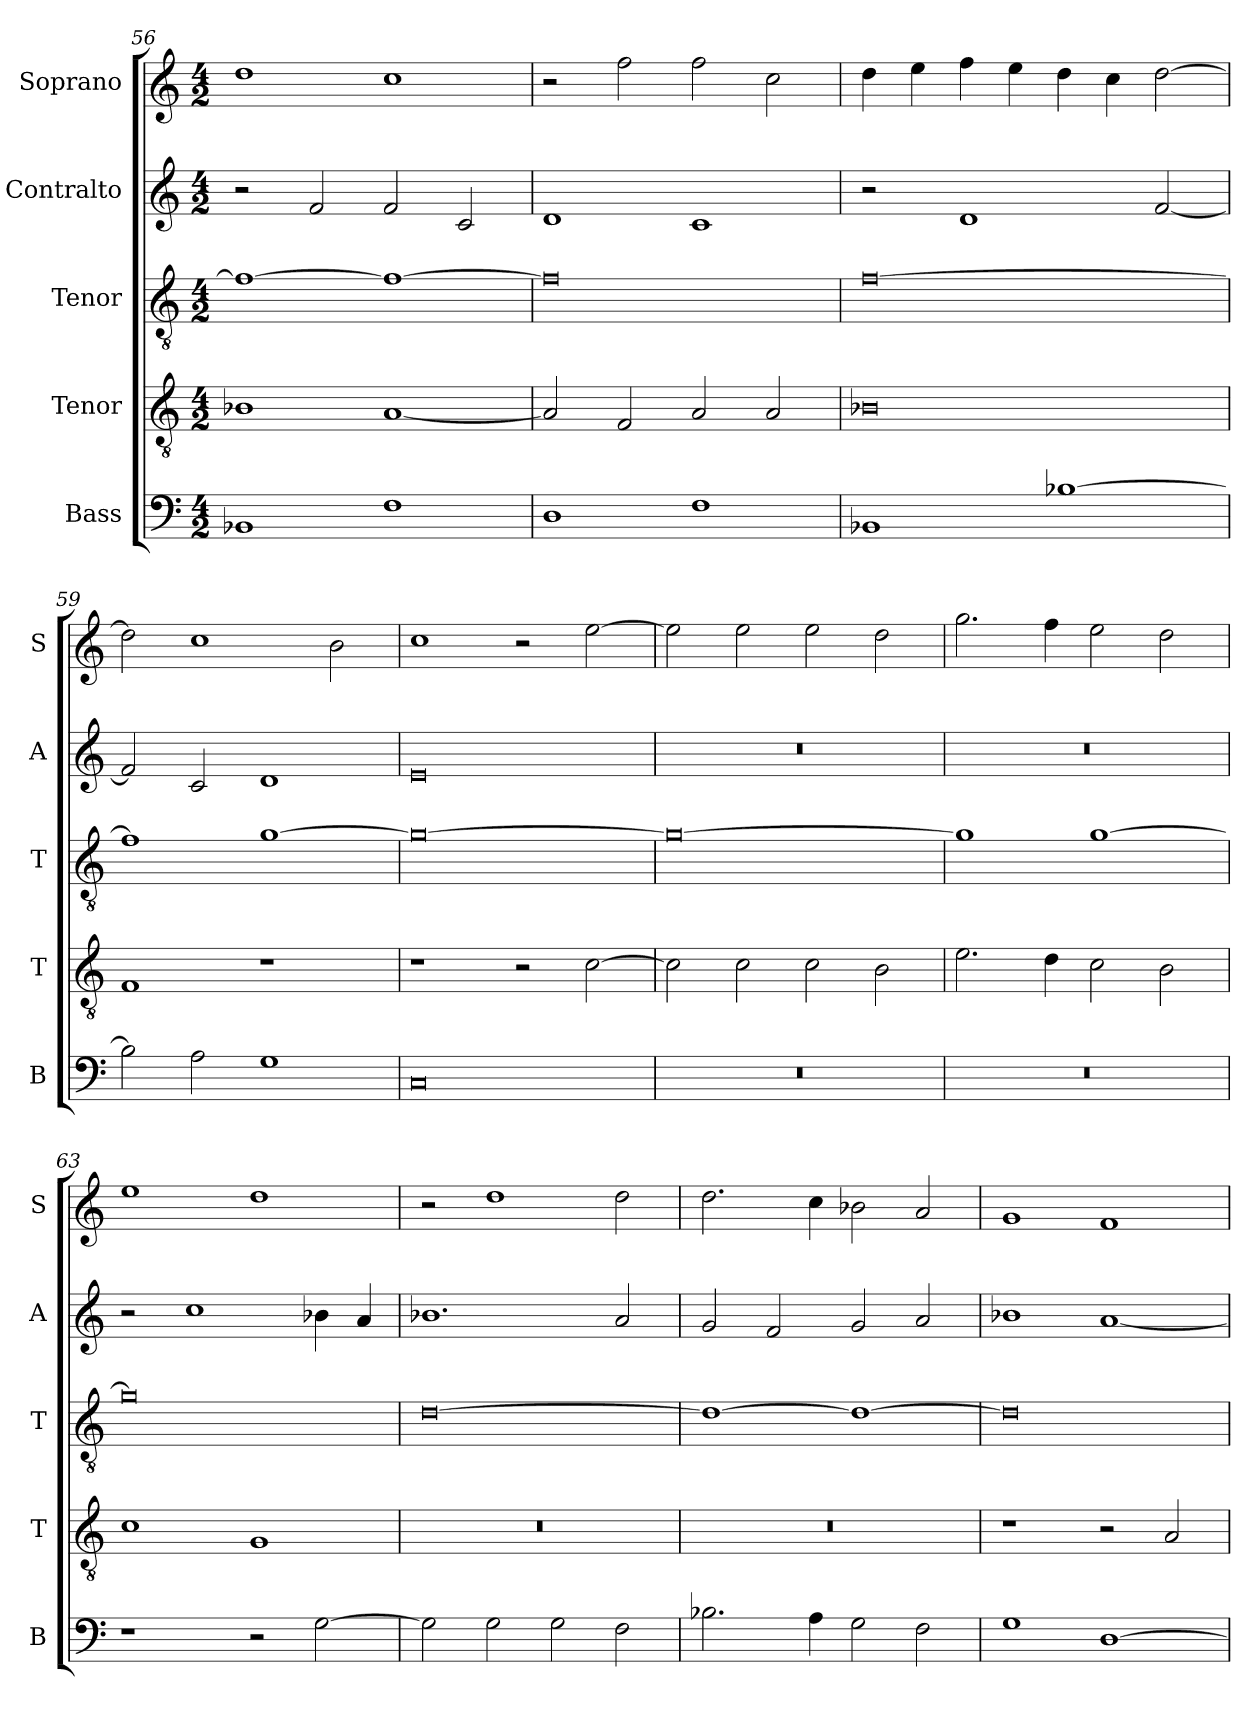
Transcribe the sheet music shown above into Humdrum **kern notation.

**kern	**kern	**kern	**kern	**kern
*part5	*part4	*part3	*part2	*part1
*staff5	*staff4	*staff3	*staff2	*staff1
*I"Bass	*I"Tenor	*I"Tenor	*I"Contralto	*I"Soprano
*I'B	*I'T	*I'T	*I'A	*I'S
*clefF4	*clefGv2	*clefGv2	*clefG2	*clefG2
*k[]	*k[]	*k[]	*k[]	*k[]
*G:mix	*G:mix	*G:mix	*G:mix	*G:mix
*M4/2	*M4/2	*M4/2	*M4/2	*M4/2
=56	=56	=56	=56	=56
1BB-X	1B-X	1f_	2r	1dd
.	.	.	2f	.
1F	[1A	1f_	2f	1cc
.	.	.	2c	.
=57	=57	=57	=57	=57
1D	2A]	0f]	1d	2r
.	2F	.	.	2ff
1F	2A	.	1c	2ff
.	2A	.	.	2cc
=58	=58	=58	=58	=58
1BB-X	0B-X	[0f	2r	4dd
.	.	.	.	4ee
.	.	.	1d	4ff
.	.	.	.	4ee
[1B-X	.	.	.	4dd
.	.	.	.	4cc
.	.	.	[2f	[2dd
=59	=59	=59	=59	=59
2B-]	1F	1f]	2f]	2dd]
2A	.	.	2c	1cc
1G	1r	[1g	1d	.
.	.	.	.	2b
=60	=60	=60	=60	=60
0C	1r	0g_	0e	1cc
.	2r	.	.	2r
.	[2c	.	.	[2ee
=61	=61	=61	=61	=61
0r	2c]	0g_	0r	2ee]
.	2c	.	.	2ee
.	2c	.	.	2ee
.	2B	.	.	2dd
=62	=62	=62	=62	=62
0r	2.e	1g]	0r	2.gg
.	4d	.	.	4ff
.	2c	[1g	.	2ee
.	2B	.	.	2dd
=63	=63	=63	=63	=63
1r	1c	0g]	2r	1ee
.	.	.	1cc	.
2r	1G	.	.	1dd
[2G	.	.	4b-X	.
.	.	.	4a	.
=64	=64	=64	=64	=64
2G]	0r	[0d	1.b-X	2r
2G	.	.	.	1dd
2G	.	.	.	.
2F	.	.	2a	2dd
=65	=65	=65	=65	=65
2.B-X	0r	1d_	2g	2.dd
.	.	.	2f	.
4A	.	.	.	4cc
2G	.	1d_	2g	2b-X
2F	.	.	2a	2a
=66	=66	=66	=66	=66
1G	1r	0d]	1b-X	1g
[1D	2r	.	[1a	1f
.	2A	.	.	.
=	=	=	=	=
*-	*-	*-	*-	*-
